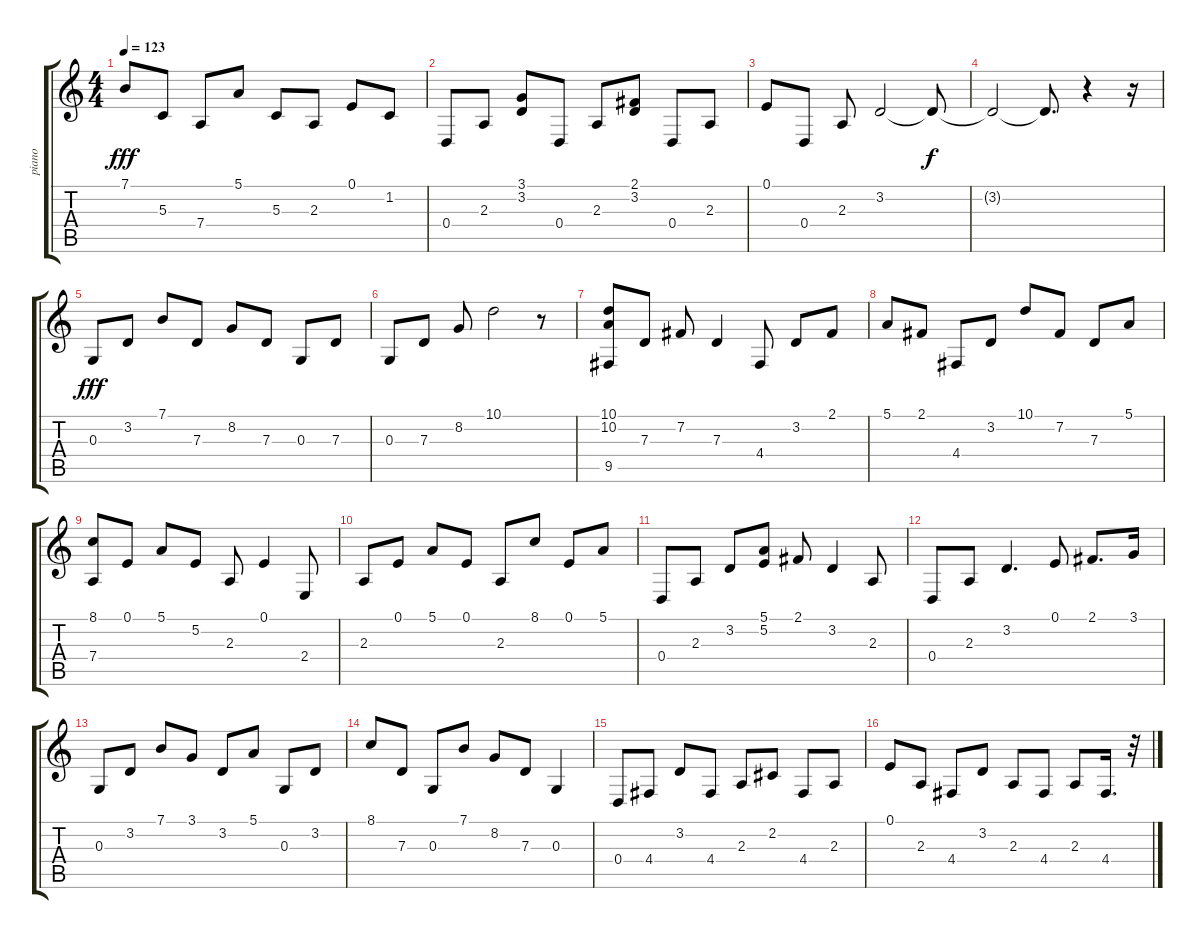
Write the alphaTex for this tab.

\track ("piano" "piano") {instrument acousticgrandpiano}
\staff {score tabs}
\tuning (E4 B3 G3 D3 A2 E2) {hide}
\ts (4 4)
\tempo 123
\clef g2
\ks c
7.1.8{dy fff} 5.3.8 7.4.8 5.1.8 5.3.8 2.3.8 0.1.8 1.2.8 |
0.4.8 2.3.8 (3.1 3.2).8 0.4.8 2.3.8 (2.1 3.2).8 0.4.8 2.3.8 |
0.1.8 0.4.8 2.3.8 3.2.2 3.2{t}.8{dy f} |
3.2{t}.2 3.2{t}.8{d} r.4 r.16 |
0.3.8{dy fff} 3.2.8 7.1.8 7.3.8 8.2.8 7.3.8 0.3.8 7.3.8 |
0.3.8 7.3.8 8.2.8 10.1.2 r.8 |
(10.1 10.2 9.5).8 7.3.8 7.2.8 7.3.4 4.4.8 3.2.8 2.1.8 |
5.1.8 2.1.8 4.4.8 3.2.8 10.1.8 7.2.8 7.3.8 5.1.8 |
(8.1 7.4).8 0.1.8 5.1.8 5.2.8 2.3.8 0.1.4 2.4.8 |
2.3.8 0.1.8 5.1.8 0.1.8 2.3.8 8.1.8 0.1.8 5.1.8 |
0.4.8 2.3.8 3.2.8 (5.1 5.2).8 2.1.8 3.2.4 2.3.8 |
0.4.8 2.3.8 3.2.4{d} 0.1.8 2.1.8{d} 3.1.16 |
0.3.8 3.2.8 7.1.8 3.1.8 3.2.8 5.1.8 0.3.8 3.2.8 |
8.1.8 7.3.8 0.3.8 7.1.8 8.2.8 7.3.8 0.3.4 |
0.4.8 4.4.8 3.2.8 4.4.8 2.3.8 2.2.8 4.4.8 2.3.8 |
0.1.8 2.3.8 4.4.8 3.2.8 2.3.8 4.4.8 2.3.8 4.4.16{d} r.32
